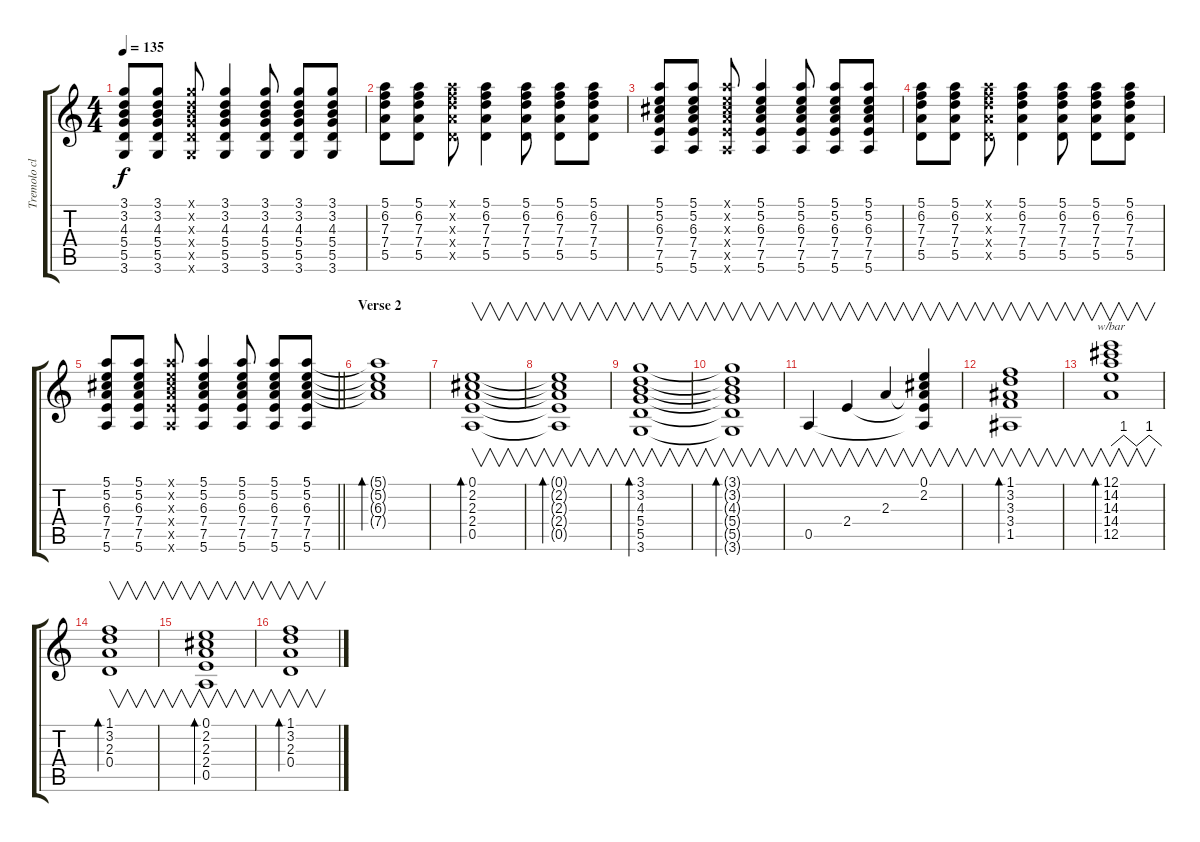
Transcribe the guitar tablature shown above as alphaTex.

\track ("Tremolo clean" "Tremolo cl") {instrument acousticguitarsteel}
\staff {score tabs}
\tuning (E4 B3 G3 D3 A2 E2) {hide}
\ts (4 4)
\tempo 135
\clef g2
\ks c
(3.1 3.2 4.3 5.4 5.5 3.6).8{dy f} (3.1 3.2 4.3 5.4 5.5 3.6).8 (3.1{x} 3.2{x} 4.3{x} 5.4{x} 5.5{x} 3.6{x}).8 (3.1 3.2 4.3 5.4 5.5 3.6).4 (3.1 3.2 4.3 5.4 5.5 3.6).8 (3.1 3.2 4.3 5.4 5.5 3.6).8 (3.1 3.2 4.3 5.4 5.5 3.6).8 |
(5.1 6.2 7.3 7.4 5.5).8 (5.1 6.2 7.3 7.4 5.5).8 (5.1{x} 6.2{x} 7.3{x} 7.4{x} 5.5{x}).8 (5.1 6.2 7.3 7.4 5.5).4 (5.1 6.2 7.3 7.4 5.5).8 (5.1 6.2 7.3 7.4 5.5).8 (5.1 6.2 7.3 7.4 5.5).8 |
(5.1 5.2 6.3 7.4 7.5 5.6).8 (5.1 5.2 6.3 7.4 7.5 5.6).8 (5.1{x} 5.2{x} 6.3{x} 7.4{x} 7.5{x} 5.6{x}).8 (5.1 5.2 6.3 7.4 7.5 5.6).4 (5.1 5.2 6.3 7.4 7.5 5.6).8 (5.1 5.2 6.3 7.4 7.5 5.6).8 (5.1 5.2 6.3 7.4 7.5 5.6).8 |
(5.1 6.2 7.3 7.4 5.5).8 (5.1 6.2 7.3 7.4 5.5).8 (5.1{x} 6.2{x} 7.3{x} 7.4{x} 5.5{x}).8 (5.1 6.2 7.3 7.4 5.5).4 (5.1 6.2 7.3 7.4 5.5).8 (5.1 6.2 7.3 7.4 5.5).8 (5.1 6.2 7.3 7.4 5.5).8 |
\barLineRight lightlight
(5.1 5.2 6.3 7.4 7.5 5.6).8 (5.1 5.2 6.3 7.4 7.5 5.6).8 (5.1{x} 5.2{x} 6.3{x} 7.4{x} 7.5{x} 5.6{x}).8 (5.1 5.2 6.3 7.4 7.5 5.6).4 (5.1 5.2 6.3 7.4 7.5 5.6).8 (5.1 5.2 6.3 7.4 7.5 5.6).8 (5.1 5.2 6.3 7.4 7.5 5.6).8 |
\section ("" "Verse 2")
(5.1{t} 5.2{t} 6.3{t} 7.4{t}).1{bd 480} |
(0.1 2.2 2.3 2.4 0.5).1{v bd 480 volume 12} |
(0.1{t} 2.2{t} 2.3{t} 2.4{t} 0.5{t}).1{v bd 480} |
(3.1 3.2 4.3 5.4 5.5 3.6).1{v bd 480} |
(3.1{t} 3.2{t} 4.3{t} 5.4{t} 5.5{t} 3.6{t}).1{v bd 480} |
0.5.4{v} 2.4.4{v} 2.3.4{v} (0.1 2.2 2.3{t} 2.4{t} 0.5{t}).4{v} |
(1.1 3.2 3.3 3.4 1.5).1{v bd 480} |
(12.1 14.2 14.3 14.4 12.5).1{v tbe (custom default 0 0 15 4 30 0 45 4 60 0) bd 480} |
(1.1 3.2 2.3 0.4).1{v bd 480} |
(0.1 2.2 2.3 2.4 0.5).1{v bd 480} |
(1.1 3.2 2.3 0.4).1{v bd 480}
